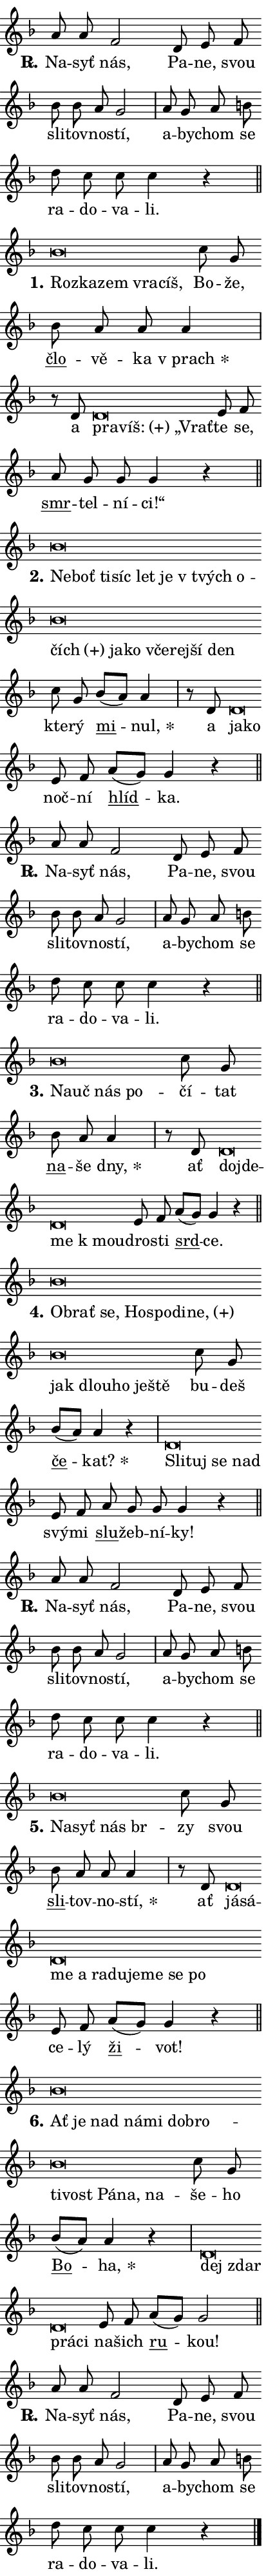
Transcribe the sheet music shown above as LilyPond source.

\version "2.24.0"
\header { tagline = "" }
\paper {
  indent = 0\cm
  top-margin = 0\cm
  right-margin = 0.13\cm % to fit lyric hyphens
  bottom-margin = 0\cm
  left-margin = 0\cm
  paper-width = 7\cm
  page-breaking = #ly:one-page-breaking
  system-system-spacing.basic-distance = #11
  score-system-spacing.basic-distance = #11
  ragged-last = ##f
}


%% Author: Thomas Morley
%% https://lists.gnu.org/archive/html/lilypond-user/2020-05/msg00002.html
#(define (line-position grob)
"Returns position of @var[grob} in current system:
   @code{'start}, if at first time-step
   @code{'end}, if at last time-step
   @code{'middle} otherwise
"
  (let* ((col (ly:item-get-column grob))
         (ln (ly:grob-object col 'left-neighbor))
         (rn (ly:grob-object col 'right-neighbor))
         (col-to-check-left (if (ly:grob? ln) ln col))
         (col-to-check-right (if (ly:grob? rn) rn col))
         (break-dir-left
           (and
             (ly:grob-property col-to-check-left 'non-musical #f)
             (ly:item-break-dir col-to-check-left)))
         (break-dir-right
           (and
             (ly:grob-property col-to-check-right 'non-musical #f)
             (ly:item-break-dir col-to-check-right))))
        (cond ((eqv? 1 break-dir-left) 'start)
              ((eqv? -1 break-dir-right) 'end)
              (else 'middle))))

#(define (tranparent-at-line-position vctor)
  (lambda (grob)
  "Relying on @code{line-position} select the relevant enry from @var{vctor}.
Used to determine transparency,"
    (case (line-position grob)
      ((end) (not (vector-ref vctor 0)))
      ((middle) (not (vector-ref vctor 1)))
      ((start) (not (vector-ref vctor 2))))))

noteHeadBreakVisibility =
#(define-music-function (break-visibility)(vector?)
"Makes @code{NoteHead}s transparent relying on @var{break-visibility}"
#{
  \override NoteHead.transparent =
    #(tranparent-at-line-position break-visibility)
#})

#(define delete-ledgers-for-transparent-note-heads
  (lambda (grob)
    "Reads whether a @code{NoteHead} is transparent.
If so this @code{NoteHead} is removed from @code{'note-heads} from
@var{grob}, which is supposed to be @code{LedgerLineSpanner}.
As a result ledgers are not printed for this @code{NoteHead}"
    (let* ((nhds-array (ly:grob-object grob 'note-heads))
           (nhds-list
             (if (ly:grob-array? nhds-array)
                 (ly:grob-array->list nhds-array)
                 '()))
           ;; Relies on the transparent-property being done before
           ;; Staff.LedgerLineSpanner.after-line-breaking is executed.
           ;; This is fragile ...
           (to-keep
             (remove
               (lambda (nhd)
                 (ly:grob-property nhd 'transparent #f))
               nhds-list)))
      ;; TODO find a better method to iterate over grob-arrays, similiar
      ;; to filter/remove etc for lists
      ;; For now rebuilt from scratch
      (set! (ly:grob-object grob 'note-heads)  '())
      (for-each
        (lambda (nhd)
          (ly:pointer-group-interface::add-grob grob 'note-heads nhd))
        to-keep))))

squashNotes = {
  \override NoteHead.X-extent = #'(-0.2 . 0.2)
  \override NoteHead.Y-extent = #'(-0.75 . 0)
  \override NoteHead.stencil =
    #(lambda (grob)
       (let ((pos (ly:grob-property grob 'staff-position)))
         (begin
           (if (< pos -7) (display "ERROR: Lower brevis then expected\n") (display "OK: Expected brevis position\n"))
           (if (<= pos -6) ly:text-interface::print ly:note-head::print))))
}
unSquashNotes = {
  \revert NoteHead.X-extent
  \revert NoteHead.Y-extent
  \revert NoteHead.stencil
}

hideNotes = \noteHeadBreakVisibility #begin-of-line-visible
unHideNotes = \noteHeadBreakVisibility #all-visible

% work-around for resetting accidentals
% https://lilypond.org/doc/v2.23/Documentation/notation/displaying-rhythms#unmetered-music
cadenzaMeasure = {
  \cadenzaOff
  \partial 1024 s1024
  \cadenzaOn
}

#(define-markup-command (accent layout props text) (markup?)
  "Underline accented syllable"
  (interpret-markup layout props
    #{\markup \override #'(offset . 4.3) \underline { #text }#}))

responsum = \markup \concat {
  "R" \hspace #-1.05 \path #0.1 #'((moveto 0 0.07) (lineto 0.9 0.8)) \hspace #0.05 "."
}

spaceSize = #0.6828661417322834 % exact space size for TeX Gyre Schola

\layout {
  \context {
    \Staff
    \remove "Time_signature_engraver"
    \override LedgerLineSpanner.after-line-breaking = #delete-ledgers-for-transparent-note-heads
  }
  \context {
    \Lyrics {
      \override LyricSpace.minimum-distance = \spaceSize
      \override LyricText.font-name = #"TeX Gyre Schola"
      \override LyricText.font-size = 1
      \override StanzaNumber.font-name = #"TeX Gyre Schola Bold"
      \override StanzaNumber.font-size = 1
    }
  }
  \context {
    \Score 
    \override NoteHead.text =
      #(lambda (grob) 
        (let ((pos (ly:grob-property grob 'staff-position)))
          #{\markup {
            \combine
              \halign #-0.55 \raise #(if (= pos -6) 0 0.5) \override #'(thickness . 2) \draw-line #'(3.2 . 0)
              \musicglyph "noteheads.sM1"
          }#}))
  }
}

% magnetic-lyrics.ily
%
%   written by
%     Jean Abou Samra <jean@abou-samra.fr>
%     Werner Lemberg <wl@gnu.org>
%
%   adapted by
%     Jiri Hon <jiri.hon@gmail.com>
%
% Version 2022-Apr-15

% https://www.mail-archive.com/lilypond-user@gnu.org/msg149350.html

#(define (Left_hyphen_pointer_engraver context)
   "Collect syllable-hyphen-syllable occurrences in lyrics and store
them in properties.  This engraver only looks to the left.  For
example, if the lyrics input is @code{foo -- bar}, it does the
following.

@itemize @bullet
@item
Set the @code{text} property of the @code{LyricHyphen} grob between
@q{foo} and @q{bar} to @code{foo}.

@item
Set the @code{left-hyphen} property of the @code{LyricText} grob with
text @q{foo} to the @code{LyricHyphen} grob between @q{foo} and
@q{bar}.
@end itemize

Use this auxiliary engraver in combination with the
@code{lyric-@/text::@/apply-@/magnetic-@/offset!} hook."
   (let ((hyphen #f)
         (text #f))
     (make-engraver
      (acknowledgers
       ((lyric-syllable-interface engraver grob source-engraver)
        (set! text grob)))
      (end-acknowledgers
       ((lyric-hyphen-interface engraver grob source-engraver)
        ;(when (not (grob::has-interface grob 'lyric-space-interface))
          (set! hyphen grob)));)
      ((stop-translation-timestep engraver)
       (when (and text hyphen)
         (ly:grob-set-object! text 'left-hyphen hyphen))
       (set! text #f)
       (set! hyphen #f)))))

#(define (lyric-text::apply-magnetic-offset! grob)
   "If the space between two syllables is less than the value in
property @code{LyricText@/.details@/.squash-threshold}, move the right
syllable to the left so that it gets concatenated with the left
syllable.

Use this function as a hook for
@code{LyricText@/.after-@/line-@/breaking} if the
@code{Left_@/hyphen_@/pointer_@/engraver} is active."
   (let ((hyphen (ly:grob-object grob 'left-hyphen #f)))
     (when hyphen
       (let ((left-text (ly:spanner-bound hyphen LEFT)))
         (when (grob::has-interface left-text 'lyric-syllable-interface)
           (let* ((common (ly:grob-common-refpoint grob left-text X))
                  (this-x-ext (ly:grob-extent grob common X))
                  (left-x-ext
                   (begin
                     ;; Trigger magnetism for left-text.
                     (ly:grob-property left-text 'after-line-breaking)
                     (ly:grob-extent left-text common X)))
                  ;; `delta` is the gap width between two syllables.
                  (delta (- (interval-start this-x-ext)
                            (interval-end left-x-ext)))
                  (details (ly:grob-property grob 'details))
                  (threshold (assoc-get 'squash-threshold details 0.2)))
             (when (< delta threshold)
               (let* (;; We have to manipulate the input text so that
                      ;; ligatures crossing syllable boundaries are not
                      ;; disabled.  For languages based on the Latin
                      ;; script this is essentially a beautification.
                      ;; However, for non-Western scripts it can be a
                      ;; necessity.
                      (lt (ly:grob-property left-text 'text))
                      (rt (ly:grob-property grob 'text))
                      (is-space (grob::has-interface hyphen 'lyric-space-interface))
                      (space (if is-space " " ""))
                      (extra-delta (if is-space spaceSize 0))
                      ;; Append new syllable.
                      (ltrt-space (if (and (string? lt) (string? rt))
                                (string-append lt space rt)
                                (make-concat-markup (list lt space rt))))
                      ;; Right-align `ltrt` to the right side.
                      (ltrt-space-markup (grob-interpret-markup
                               grob
                               (make-translate-markup
                                (cons (interval-length this-x-ext) 0)
                                (make-right-align-markup ltrt-space)))))
                 (begin
                   ;; Don't print `left-text`.
                   (ly:grob-set-property! left-text 'stencil #f)
                   ;; Set text and stencil (which holds all collected
                   ;; syllables so far) and shift it to the left.
                   (ly:grob-set-property! grob 'text ltrt-space)
                   (ly:grob-set-property! grob 'stencil ltrt-space-markup)
                   (ly:grob-translate-axis! grob (- (- delta extra-delta)) X))))))))))


#(define (lyric-hyphen::displace-bounds-first grob)
   ;; Make very sure this callback isn't triggered too early.
   (let ((left (ly:spanner-bound grob LEFT))
         (right (ly:spanner-bound grob RIGHT)))
     (ly:grob-property left 'after-line-breaking)
     (ly:grob-property right 'after-line-breaking)
     (ly:lyric-hyphen::print grob)))

squashThreshold = #0.4

\layout {
  \context {
    \Lyrics
    \consists #Left_hyphen_pointer_engraver
    \override LyricText.after-line-breaking =
      #lyric-text::apply-magnetic-offset!
    \override LyricHyphen.stencil = #lyric-hyphen::displace-bounds-first
    \override LyricText.details.squash-threshold = \squashThreshold
    \override LyricHyphen.minimum-distance = 0
    \override LyricHyphen.minimum-length = \squashThreshold
  }
}

squashText = \override LyricText.details.squash-threshold = 9999
unSquashText = \override LyricText.details.squash-threshold = \squashThreshold

leftText = \override LyricText.self-alignment-X = #LEFT
unLeftText = \revert LyricText.self-alignment-X

starOffset = #(lambda (grob) 
                (let ((x_offset (ly:self-alignment-interface::aligned-on-x-parent grob)))
                  (if (= x_offset 0) 0 (+ x_offset 1.2))))

star = #(define-music-function (syllable)(string?)
"Append star separator at the end of a syllable"
#{
  \once \override LyricText.X-offset = #starOffset
  \lyricmode { \markup {
    #syllable
    \override #'((font-name . "TeX Gyre Schola Bold")) \hspace #0.2 \lower #0.65 \larger "*"
  } }
#})

starAccent = #(define-music-function (syllable)(string?)
"Append star separator at the end of a syllable and make accent"
#{
  \once \override LyricText.X-offset = #starOffset
  \lyricmode { \markup {
    \accent #syllable
    \override #'((font-name . "TeX Gyre Schola Bold")) \hspace #0.2 \lower #0.65 \larger "*"
  } }
#})

breath = #(define-music-function (syllable)(string?)
"Append breathing indicator at the end of a syllable"
#{
  \lyricmode { \markup { #syllable "+" } }
#})

optionalBreath = #(define-music-function (syllable)(string?)
"Append optional breathing indicator at the end of a syllable"
#{
  \lyricmode { \markup { #syllable "(+)" } }
#})


\score {
    <<
        \new Voice = "melody" { \cadenzaOn \key f \major \relative { a'8 a f2 d8 e f \bar "" bes bes a g2 \cadenzaMeasure \bar "|" a8 g a b \bar "" d c c c4 r \cadenzaMeasure \bar "||" \break } }
        \new Lyrics \lyricsto "melody" { \lyricmode { \set stanza = \responsum
Na -- syť nás, Pa -- ne, svou sli -- tov -- no -- stí, a -- by -- chom se ra -- do -- va -- li. } }
    >>
    \layout {}
}

\score {
    <<
        \new Voice = "melody" { \cadenzaOn \key f \major \relative { \squashNotes bes'\breve*1/16 \hideNotes \breve*1/16 \bar "" \breve*1/16 \bar "" \breve*1/16 \breve*1/16 \bar "" \unHideNotes \unSquashNotes c8 g \bar "" bes a a a4 \cadenzaMeasure \bar "|" r8 d,8 \squashNotes d\breve*1/16 \hideNotes \breve*1/16 \breve*1/16 \bar "" \unHideNotes \unSquashNotes e8 f \bar "" a g g g4 r \cadenzaMeasure \bar "||" \break } }
        \new Lyrics \lyricsto "melody" { \lyricmode { \set stanza = "1."
\leftText Roz -- \squashText ka -- zem vra -- cíš, \unLeftText \unSquashText Bo -- že, \markup \accent člo -- vě -- ka \star "v prach" a \leftText pra -- \squashText \optionalBreath víš: „Vrať -- \unLeftText \unSquashText te se, \markup \accent smr -- tel -- ní -- ci!“ } }
    >>
    \layout {}
}

\score {
    <<
        \new Voice = "melody" { \cadenzaOn \key f \major \relative { \squashNotes bes'\breve*1/16 \hideNotes \breve*1/16 \bar "" \breve*1/16 \bar "" \breve*1/16 \bar "" \breve*1/16 \bar "" \breve*1/16 \bar "" \breve*1/16 \bar "" \breve*1/16 \bar "" \breve*1/16 \bar "" \breve*1/16 \bar "" \breve*1/16 \bar "" \breve*1/16 \bar "" \breve*1/16 \bar "" \breve*1/16 \breve*1/16 \bar "" \unHideNotes \unSquashNotes c8 g \bar "" bes[( a)] a4 \cadenzaMeasure \bar "|" r8 d,8 \squashNotes d\breve*1/16 \hideNotes \breve*1/16 \bar "" \unHideNotes \unSquashNotes e8 f \bar "" a[( g)] g4 r \cadenzaMeasure \bar "||" \break } }
        \new Lyrics \lyricsto "melody" { \lyricmode { \set stanza = "2."
\leftText Ne -- \squashText boť ti -- síc let je "v tvých" o -- \optionalBreath čích ja -- ko vče -- rej -- ší den \unLeftText \unSquashText kte -- rý \markup \accent mi -- \star nul, a \leftText ja -- \squashText ko \unLeftText \unSquashText noč -- ní \markup \accent hlíd -- ka. } }
    >>
    \layout {}
}

\score {
    <<
        \new Voice = "melody" { \cadenzaOn \key f \major \relative { a'8 a f2 d8 e f \bar "" bes bes a g2 \cadenzaMeasure \bar "|" a8 g a b \bar "" d c c c4 r \cadenzaMeasure \bar "||" \break } }
        \new Lyrics \lyricsto "melody" { \lyricmode { \set stanza = \responsum
Na -- syť nás, Pa -- ne, svou sli -- tov -- no -- stí, a -- by -- chom se ra -- do -- va -- li. } }
    >>
    \layout {}
}

\score {
    <<
        \new Voice = "melody" { \cadenzaOn \key f \major \relative { \squashNotes bes'\breve*1/16 \hideNotes \breve*1/16 \bar "" \breve*1/16 \breve*1/16 \bar "" \unHideNotes \unSquashNotes c8 g \bar "" bes a a4 \cadenzaMeasure \bar "|" r8 d,8 \squashNotes d\breve*1/16 \hideNotes \breve*1/16 \bar "" \breve*1/16 \breve*1/16 \bar "" \unHideNotes \unSquashNotes e8 f \bar "" a[( g)] g4 r \cadenzaMeasure \bar "||" \break } }
        \new Lyrics \lyricsto "melody" { \lyricmode { \set stanza = "3."
\leftText Na -- \squashText uč nás po -- \unLeftText \unSquashText čí -- tat \markup \accent na -- še \star dny, ať \leftText do -- \squashText jde -- me "k mou" -- \unLeftText \unSquashText dro -- sti \markup \accent srd -- ce. } }
    >>
    \layout {}
}

\score {
    <<
        \new Voice = "melody" { \cadenzaOn \key f \major \relative { \squashNotes bes'\breve*1/16 \hideNotes \breve*1/16 \bar "" \breve*1/16 \bar "" \breve*1/16 \bar "" \breve*1/16 \bar "" \breve*1/16 \bar "" \breve*1/16 \bar "" \breve*1/16 \bar "" \breve*1/16 \bar "" \breve*1/16 \bar "" \breve*1/16 \breve*1/16 \bar "" \unHideNotes \unSquashNotes c8 g \bar "" bes[( a)] a4 r \cadenzaMeasure \bar "|" \squashNotes d,\breve*1/16 \hideNotes \breve*1/16 \bar "" \breve*1/16 \breve*1/16 \bar "" \unHideNotes \unSquashNotes e8 f \bar "" a g g g4 r \cadenzaMeasure \bar "||" \break } }
        \new Lyrics \lyricsto "melody" { \lyricmode { \set stanza = "4."
\leftText Ob -- \squashText rať se, Ho -- spo -- di -- \optionalBreath ne, jak dlou -- ho je -- ště \unLeftText \unSquashText bu -- deš \markup \accent če -- \star kat? \leftText Sli -- \squashText tuj se nad \unLeftText \unSquashText svý -- mi \markup \accent slu -- žeb -- ní -- ky! } }
    >>
    \layout {}
}

\score {
    <<
        \new Voice = "melody" { \cadenzaOn \key f \major \relative { a'8 a f2 d8 e f \bar "" bes bes a g2 \cadenzaMeasure \bar "|" a8 g a b \bar "" d c c c4 r \cadenzaMeasure \bar "||" \break } }
        \new Lyrics \lyricsto "melody" { \lyricmode { \set stanza = \responsum
Na -- syť nás, Pa -- ne, svou sli -- tov -- no -- stí, a -- by -- chom se ra -- do -- va -- li. } }
    >>
    \layout {}
}

\score {
    <<
        \new Voice = "melody" { \cadenzaOn \key f \major \relative { \squashNotes bes'\breve*1/16 \hideNotes \breve*1/16 \bar "" \breve*1/16 \breve*1/16 \bar "" \unHideNotes \unSquashNotes c8 g \bar "" bes a a a4 \cadenzaMeasure \bar "|" r8 d,8 \squashNotes d\breve*1/16 \hideNotes \breve*1/16 \bar "" \breve*1/16 \bar "" \breve*1/16 \bar "" \breve*1/16 \bar "" \breve*1/16 \bar "" \breve*1/16 \bar "" \breve*1/16 \bar "" \breve*1/16 \breve*1/16 \bar "" \unHideNotes \unSquashNotes e8 f \bar "" a[( g)] g4 r \cadenzaMeasure \bar "||" \break } }
        \new Lyrics \lyricsto "melody" { \lyricmode { \set stanza = "5."
\leftText Na -- \squashText syť nás br -- \unLeftText \unSquashText zy svou \markup \accent sli -- tov -- no -- \star stí, ať \leftText já -- \squashText sá -- me a ra -- du -- je -- me se po \unLeftText \unSquashText ce -- lý \markup \accent ži -- vot! } }
    >>
    \layout {}
}

\score {
    <<
        \new Voice = "melody" { \cadenzaOn \key f \major \relative { \squashNotes bes'\breve*1/16 \hideNotes \breve*1/16 \bar "" \breve*1/16 \bar "" \breve*1/16 \bar "" \breve*1/16 \bar "" \breve*1/16 \bar "" \breve*1/16 \bar "" \breve*1/16 \bar "" \breve*1/16 \bar "" \breve*1/16 \bar "" \breve*1/16 \breve*1/16 \bar "" \unHideNotes \unSquashNotes c8 g \bar "" bes[( a)] a4 r \cadenzaMeasure \bar "|" \squashNotes d,\breve*1/16 \hideNotes \breve*1/16 \bar "" \breve*1/16 \breve*1/16 \bar "" \unHideNotes \unSquashNotes e8 f \bar "" a[( g)] g2 \cadenzaMeasure \bar "||" \break } }
        \new Lyrics \lyricsto "melody" { \lyricmode { \set stanza = "6."
\leftText Ať \squashText je nad ná -- mi dob -- ro -- ti -- vost Pá -- na, na -- \unLeftText \unSquashText še -- ho \markup \accent Bo -- \star ha, \leftText dej \squashText zdar prá -- ci \unLeftText \unSquashText na -- šich \markup \accent ru -- kou! } }
    >>
    \layout {}
}

\score {
    <<
        \new Voice = "melody" { \cadenzaOn \key f \major \relative { a'8 a f2 d8 e f \bar "" bes bes a g2 \cadenzaMeasure \bar "|" a8 g a b \bar "" d c c c4 r \cadenzaMeasure \bar "||" \break } \bar "|." }
        \new Lyrics \lyricsto "melody" { \lyricmode { \set stanza = \responsum
Na -- syť nás, Pa -- ne, svou sli -- tov -- no -- stí, a -- by -- chom se ra -- do -- va -- li. } }
    >>
    \layout {}
}
